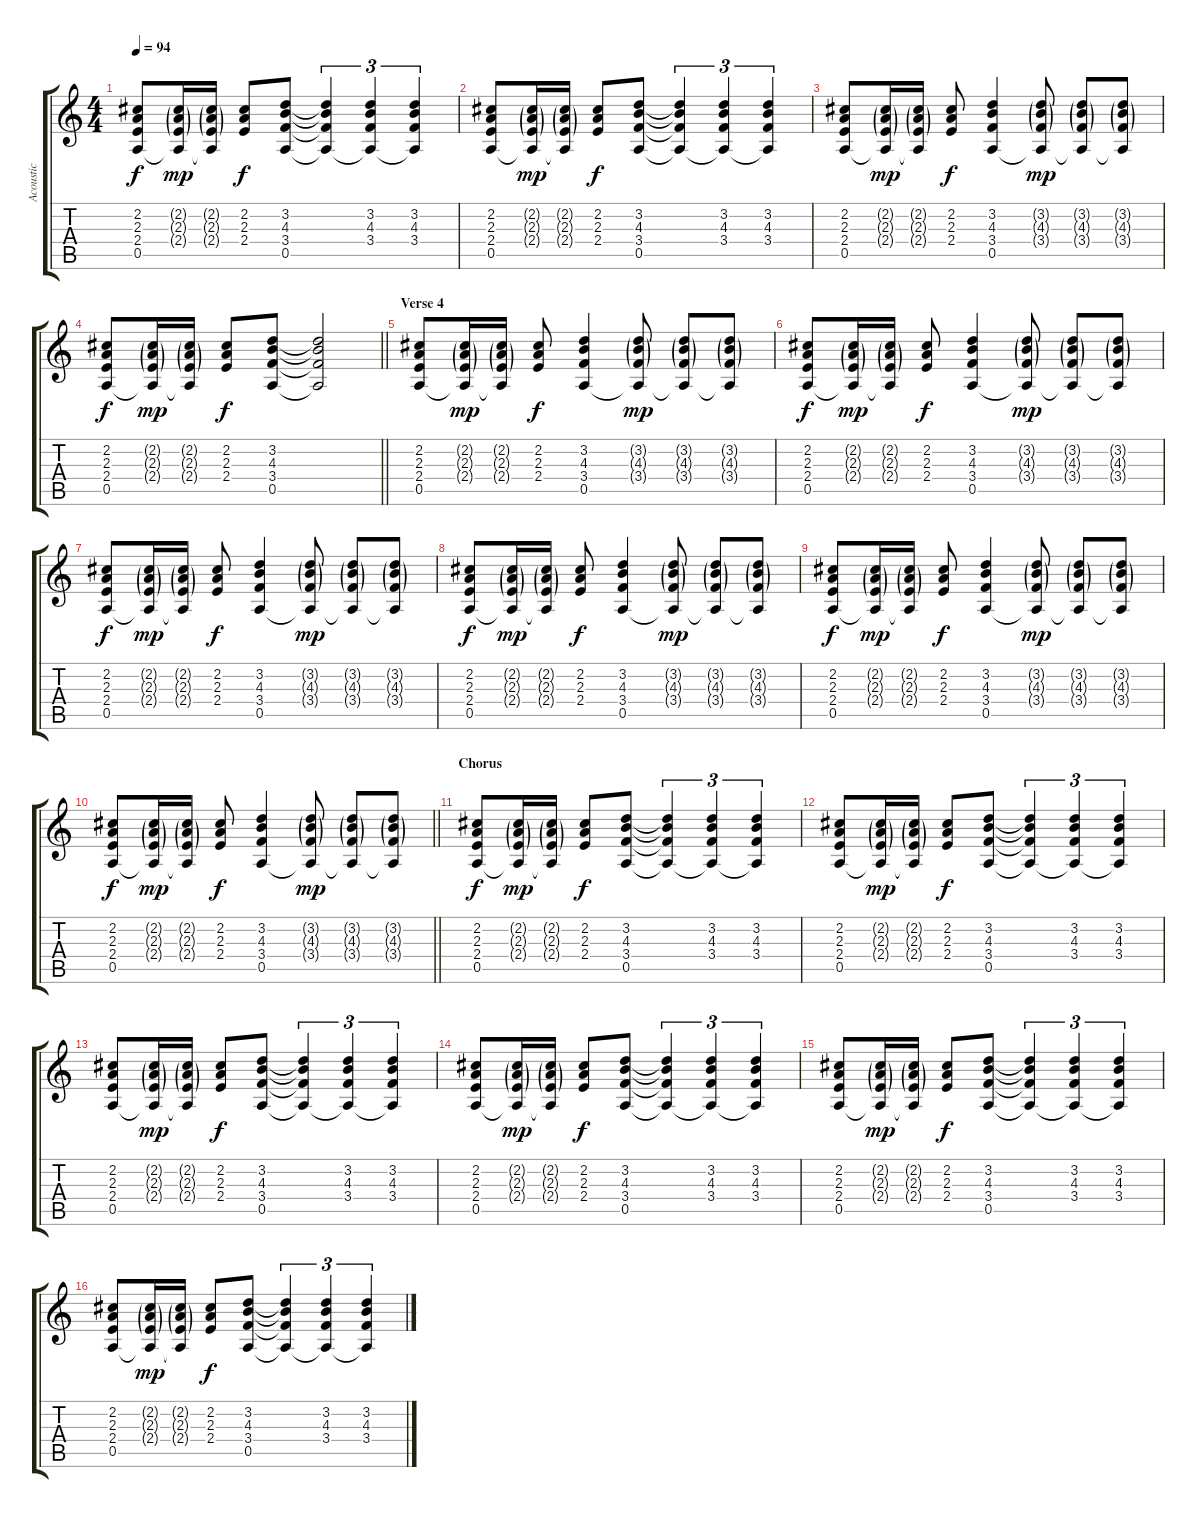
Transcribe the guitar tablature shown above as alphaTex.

\track ("Acoustic" "Acoustic") {instrument acousticguitarsteel}
\staff {score tabs}
\tuning (E4 B3 G3 D3 A2 E2) {hide}
\ts (4 4)
\tempo 94
\clef g2
\ks c
(2.2 2.3 2.4 0.5).8{dy f} (2.2{g} 2.3{g} 2.4{g} 0.5{t}).16{dy mp} (2.2{g} 2.3{g} 2.4{g} 0.5{t}).16 (2.2 2.3 2.4).8{dy f} (3.2 4.3 3.4 0.5).8 (3.2{t} 4.3{t} 3.4{t} 0.5{t}).4{tu (3 2)} (3.2 4.3 3.4 0.5{t}).4{tu (3 2)} (3.2 4.3 3.4 0.5{t}).4{tu (3 2)} |
(2.2 2.3 2.4 0.5).8 (2.2{g} 2.3{g} 2.4{g} 0.5{t}).16{dy mp} (2.2{g} 2.3{g} 2.4{g} 0.5{t}).16 (2.2 2.3 2.4).8{dy f} (3.2 4.3 3.4 0.5).8 (3.2{t} 4.3{t} 3.4{t} 0.5{t}).4{tu (3 2)} (3.2 4.3 3.4 0.5{t}).4{tu (3 2)} (3.2 4.3 3.4 0.5{t}).4{tu (3 2)} |
(2.2 2.3 2.4 0.5).8 (2.2{g} 2.3{g} 2.4{g} 0.5{t}).16{dy mp} (2.2{g} 2.3{g} 2.4{g} 0.5{t}).16 (2.2 2.3 2.4).8{dy f} (3.2 4.3 3.4 0.5).4 (3.2{g} 4.3{g} 3.4{g} 0.5{t}).8{dy mp} (3.2{g} 4.3{g} 3.4{g} 0.5{t}).8 (3.2{g} 4.3{g} 3.4{g} 0.5{t}).8 |
\barLineRight lightlight
(2.2 2.3 2.4 0.5).8{dy f} (2.2{g} 2.3{g} 2.4{g} 0.5{t}).16{dy mp} (2.2{g} 2.3{g} 2.4{g} 0.5{t}).16 (2.2 2.3 2.4).8{dy f} (3.2 4.3 3.4 0.5).8 (3.2{t} 4.3{t} 3.4{t} 0.5{t}).2 |
\section ("" "Verse 4")
(2.2 2.3 2.4 0.5).8 (2.2{g} 2.3{g} 2.4{g} 0.5{t}).16{dy mp} (2.2{g} 2.3{g} 2.4{g} 0.5{t}).16 (2.2 2.3 2.4).8{dy f} (3.2 4.3 3.4 0.5).4 (3.2{g} 4.3{g} 3.4{g} 0.5{t}).8{dy mp} (3.2{g} 4.3{g} 3.4{g} 0.5{t}).8 (3.2{g} 4.3{g} 3.4{g} 0.5{t}).8 |
(2.2 2.3 2.4 0.5).8{dy f} (2.2{g} 2.3{g} 2.4{g} 0.5{t}).16{dy mp} (2.2{g} 2.3{g} 2.4{g} 0.5{t}).16 (2.2 2.3 2.4).8{dy f} (3.2 4.3 3.4 0.5).4 (3.2{g} 4.3{g} 3.4{g} 0.5{t}).8{dy mp} (3.2{g} 4.3{g} 3.4{g} 0.5{t}).8 (3.2{g} 4.3{g} 3.4{g} 0.5{t}).8 |
(2.2 2.3 2.4 0.5).8{dy f} (2.2{g} 2.3{g} 2.4{g} 0.5{t}).16{dy mp} (2.2{g} 2.3{g} 2.4{g} 0.5{t}).16 (2.2 2.3 2.4).8{dy f} (3.2 4.3 3.4 0.5).4 (3.2{g} 4.3{g} 3.4{g} 0.5{t}).8{dy mp} (3.2{g} 4.3{g} 3.4{g} 0.5{t}).8 (3.2{g} 4.3{g} 3.4{g} 0.5{t}).8 |
(2.2 2.3 2.4 0.5).8{dy f} (2.2{g} 2.3{g} 2.4{g} 0.5{t}).16{dy mp} (2.2{g} 2.3{g} 2.4{g} 0.5{t}).16 (2.2 2.3 2.4).8{dy f} (3.2 4.3 3.4 0.5).4 (3.2{g} 4.3{g} 3.4{g} 0.5{t}).8{dy mp} (3.2{g} 4.3{g} 3.4{g} 0.5{t}).8 (3.2{g} 4.3{g} 3.4{g} 0.5{t}).8 |
(2.2 2.3 2.4 0.5).8{dy f} (2.2{g} 2.3{g} 2.4{g} 0.5{t}).16{dy mp} (2.2{g} 2.3{g} 2.4{g} 0.5{t}).16 (2.2 2.3 2.4).8{dy f} (3.2 4.3 3.4 0.5).4 (3.2{g} 4.3{g} 3.4{g} 0.5{t}).8{dy mp} (3.2{g} 4.3{g} 3.4{g} 0.5{t}).8 (3.2{g} 4.3{g} 3.4{g} 0.5{t}).8 |
\barLineRight lightlight
(2.2 2.3 2.4 0.5).8{dy f} (2.2{g} 2.3{g} 2.4{g} 0.5{t}).16{dy mp} (2.2{g} 2.3{g} 2.4{g} 0.5{t}).16 (2.2 2.3 2.4).8{dy f} (3.2 4.3 3.4 0.5).4 (3.2{g} 4.3{g} 3.4{g} 0.5{t}).8{dy mp} (3.2{g} 4.3{g} 3.4{g} 0.5{t}).8 (3.2{g} 4.3{g} 3.4{g} 0.5{t}).8 |
\section ("" "Chorus")
(2.2 2.3 2.4 0.5).8{dy f} (2.2{g} 2.3{g} 2.4{g} 0.5{t}).16{dy mp} (2.2{g} 2.3{g} 2.4{g} 0.5{t}).16 (2.2 2.3 2.4).8{dy f} (3.2 4.3 3.4 0.5).8 (3.2{t} 4.3{t} 3.4{t} 0.5{t}).4{tu (3 2)} (3.2 4.3 3.4 0.5{t}).4{tu (3 2)} (3.2 4.3 3.4 0.5{t}).4{tu (3 2)} |
(2.2 2.3 2.4 0.5).8 (2.2{g} 2.3{g} 2.4{g} 0.5{t}).16{dy mp} (2.2{g} 2.3{g} 2.4{g} 0.5{t}).16 (2.2 2.3 2.4).8{dy f} (3.2 4.3 3.4 0.5).8 (3.2{t} 4.3{t} 3.4{t} 0.5{t}).4{tu (3 2)} (3.2 4.3 3.4 0.5{t}).4{tu (3 2)} (3.2 4.3 3.4 0.5{t}).4{tu (3 2)} |
(2.2 2.3 2.4 0.5).8 (2.2{g} 2.3{g} 2.4{g} 0.5{t}).16{dy mp} (2.2{g} 2.3{g} 2.4{g} 0.5{t}).16 (2.2 2.3 2.4).8{dy f} (3.2 4.3 3.4 0.5).8 (3.2{t} 4.3{t} 3.4{t} 0.5{t}).4{tu (3 2)} (3.2 4.3 3.4 0.5{t}).4{tu (3 2)} (3.2 4.3 3.4 0.5{t}).4{tu (3 2)} |
(2.2 2.3 2.4 0.5).8 (2.2{g} 2.3{g} 2.4{g} 0.5{t}).16{dy mp} (2.2{g} 2.3{g} 2.4{g} 0.5{t}).16 (2.2 2.3 2.4).8{dy f} (3.2 4.3 3.4 0.5).8 (3.2{t} 4.3{t} 3.4{t} 0.5{t}).4{tu (3 2)} (3.2 4.3 3.4 0.5{t}).4{tu (3 2)} (3.2 4.3 3.4 0.5{t}).4{tu (3 2)} |
(2.2 2.3 2.4 0.5).8 (2.2{g} 2.3{g} 2.4{g} 0.5{t}).16{dy mp} (2.2{g} 2.3{g} 2.4{g} 0.5{t}).16 (2.2 2.3 2.4).8{dy f} (3.2 4.3 3.4 0.5).8 (3.2{t} 4.3{t} 3.4{t} 0.5{t}).4{tu (3 2)} (3.2 4.3 3.4 0.5{t}).4{tu (3 2)} (3.2 4.3 3.4 0.5{t}).4{tu (3 2)} |
(2.2 2.3 2.4 0.5).8 (2.2{g} 2.3{g} 2.4{g} 0.5{t}).16{dy mp} (2.2{g} 2.3{g} 2.4{g} 0.5{t}).16 (2.2 2.3 2.4).8{dy f} (3.2 4.3 3.4 0.5).8 (3.2{t} 4.3{t} 3.4{t} 0.5{t}).4{tu (3 2)} (3.2 4.3 3.4 0.5{t}).4{tu (3 2)} (3.2 4.3 3.4 0.5{t}).4{tu (3 2)}
